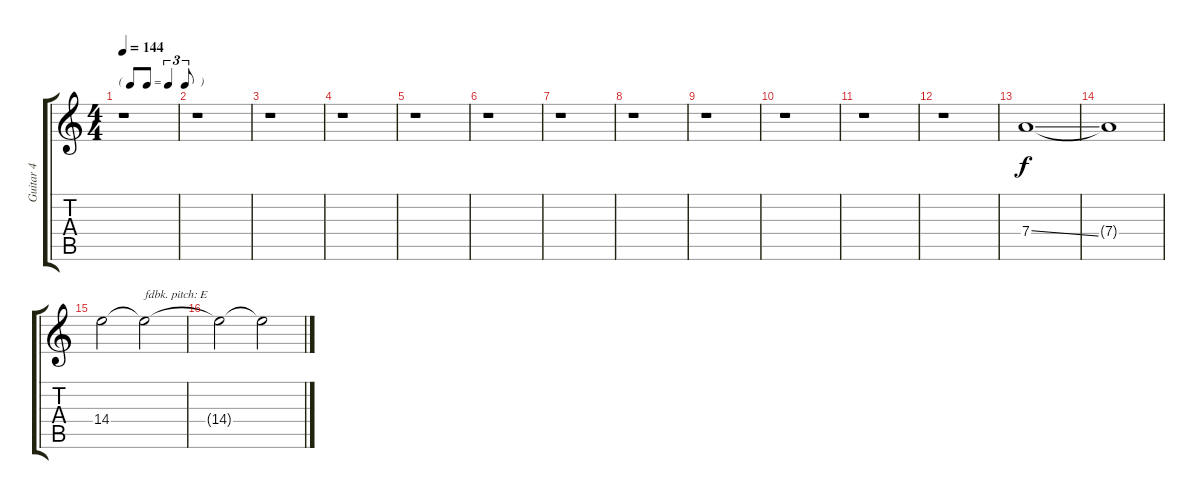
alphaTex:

\track ("Guitar 4" "Guitar 4") {instrument distortionguitar}
\staff {score tabs}
\tuning (E4 B3 G3 D3 A2 E2) {hide}
\ts (4 4)
\tf triplet8th
\tempo 144
\clef g2
\ks c
r.1{dy f} |
r.1 |
r.1 |
r.1 |
r.1 |
r.1 |
r.1 |
r.1 |
r.1 |
r.1 |
r.1 |
r.1 |
7.4{ss}.1 |
7.4{t}.1 |
14.4.2 14.4{t}.2{txt "fdbk. pitch: E"} |
14.4{t}.2 14.4{t}.2
